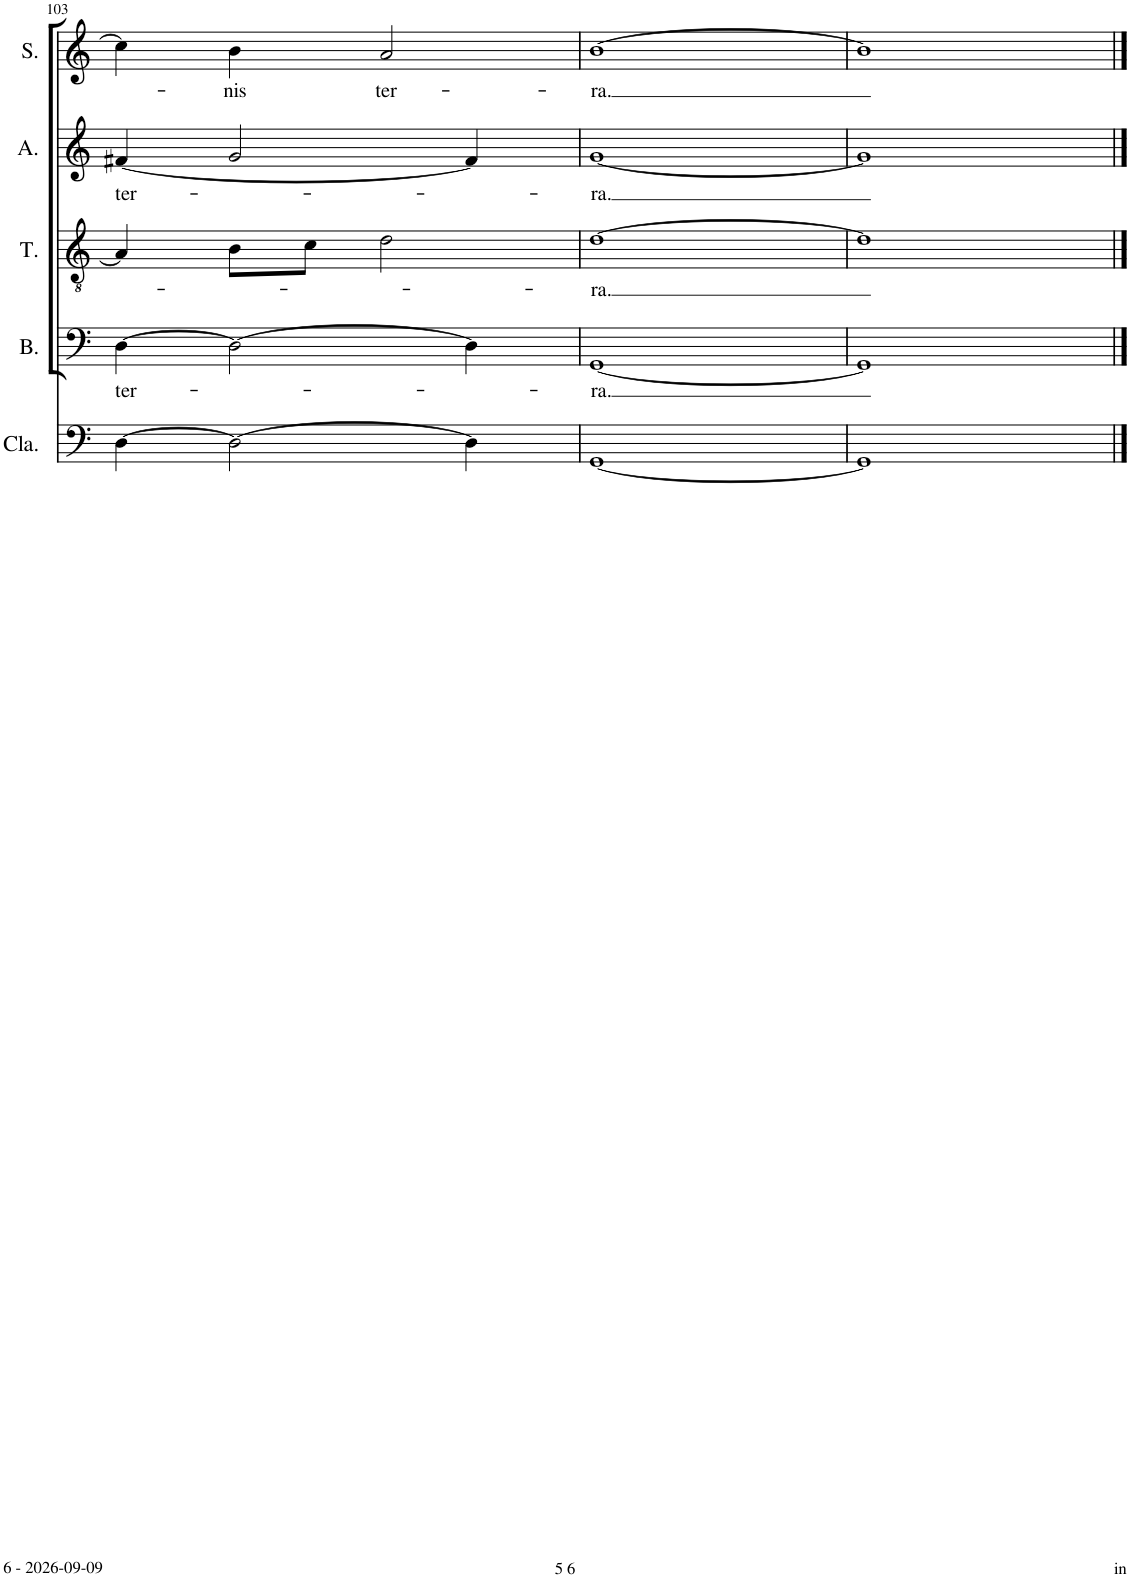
**kern	**kern	**text	**kern	**text	**kern	**text	**kern	**text
*part5	*part4	*part4	*part3	*part3	*part2	*part2	*part1	*part1
*staff5	*staff4	*staff4	*staff3	*staff3	*staff2	*staff2	*staff1	*staff1
*I"Clavecin	*I"Basse	*	*I"Ténor	*	*I"Alto	*	*I"Soprano	*
*I'Cla.	*I'B.	*	*I'T.	*	*I'A.	*	*I'S.	*
!!LO:PB:g=z
*clefF4	*clefF4	*	*clefGv2	*	*clefG2	*	*clefG2	*
*k[]	*k[]	*	*k[]	*	*k[]	*	*k[]	*
*M4/4	*M4/4	*	*M4/4	*	*M4/4	*	*M4/4	*
*met(c)	*met(c)	*	*met(c)	*	*met(c)	*	*met(c)	*
=103	=103	=103	=103	=103	=103	=103	=103	=103
!	!	!LO:LY:b	!	!	!	!LO:LY:b	!	!
[4D\	[4D\	ter-	4A/]	.	[4f#X/	ter-	4cc\]	.
!	!	!	!	!	!	!	!	!LO:LY:b
2D\_	2D\_	.	8B\L	.	2g/	.	4b\	-nis
.	.	.	8c\J	.	.	.	.	.
!	!	!	!	!	!	!	!	!LO:LY:b
.	.	.	2d\	.	.	.	2a/	ter-
4D\]	4D\]	.	.	.	4f#/]	.	.	.
=104	=104	=104	=104	=104	=104	=104	=104	=104
!	!	!LO:LY:b	!	!LO:LY:b	!	!LO:LY:b	!	!LO:LY:b
[1GG	[1GG	-ra.	[1d	-ra.	[1g	-ra.	[1b	-ra.
=105	=105	=105	=105	=105	=105	=105	=105	=105
1GG]	1GG]	.	1d]	.	1g]	.	1b]	.
==	==	==	==	==	==	==	==	==
*-	*-	*-	*-	*-	*-	*-	*-	*-
